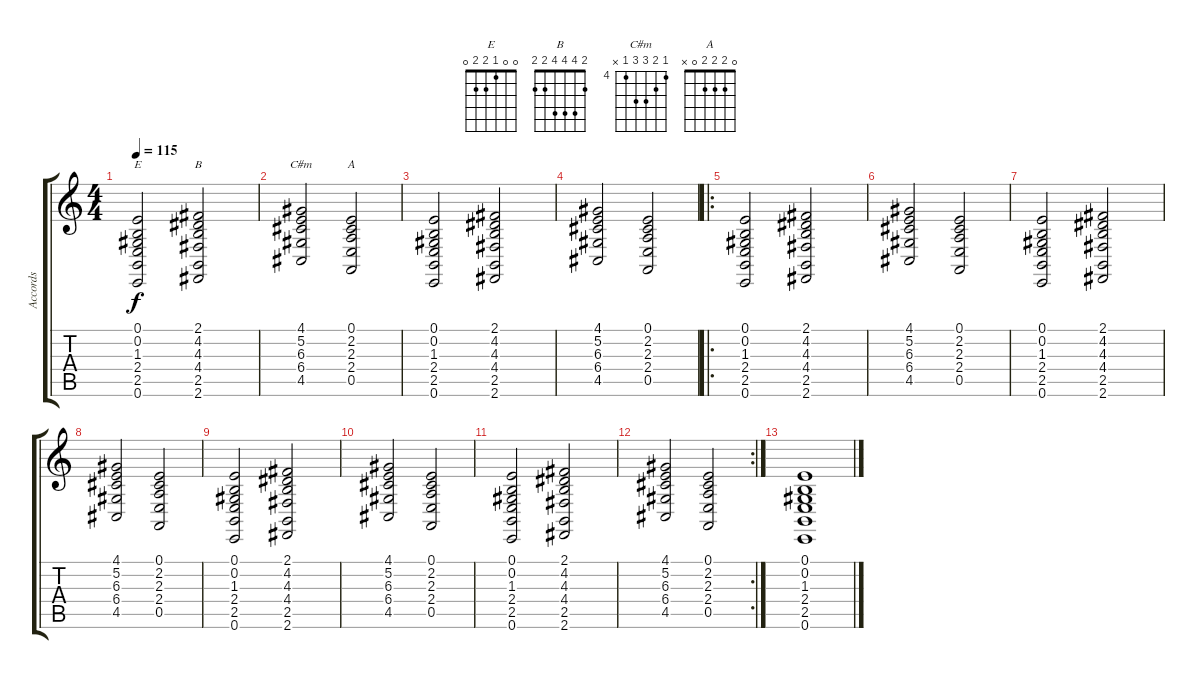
\track ("Accords" "Accords") {instrument stringensemble1}
\staff {score tabs}
\tuning (E4 B3 G3 D3 A2 E2) {hide}
\chord ("E" 0 0 1 2 2 0)
\chord ("B" 2 4 4 4 2 2)
\chord ("C#m" 4 5 6 6 4 x) {firstfret 4}
\chord ("A" 0 2 2 2 0 x)
\ts (4 4)
\tempo 115
\clef g2
\ks c
(0.1 0.2 1.3 2.4 2.5 0.6).2{ch "E" dy f} (2.1 4.2 4.3 4.4 2.5 2.6).2{ch "B"} |
(4.1 5.2 6.3 6.4 4.5).2{ch "C#m"} (0.1 2.2 2.3 2.4 0.5).2{ch "A"} |
(0.1 0.2 1.3 2.4 2.5 0.6).2 (2.1 4.2 4.3 4.4 2.5 2.6).2 |
(4.1 5.2 6.3 6.4 4.5).2 (0.1 2.2 2.3 2.4 0.5).2 |
\ro
(0.1 0.2 1.3 2.4 2.5 0.6).2 (2.1 4.2 4.3 4.4 2.5 2.6).2 |
(4.1 5.2 6.3 6.4 4.5).2 (0.1 2.2 2.3 2.4 0.5).2 |
(0.1 0.2 1.3 2.4 2.5 0.6).2 (2.1 4.2 4.3 4.4 2.5 2.6).2 |
(4.1 5.2 6.3 6.4 4.5).2 (0.1 2.2 2.3 2.4 0.5).2 |
(0.1 0.2 1.3 2.4 2.5 0.6).2 (2.1 4.2 4.3 4.4 2.5 2.6).2 |
(4.1 5.2 6.3 6.4 4.5).2 (0.1 2.2 2.3 2.4 0.5).2 |
(0.1 0.2 1.3 2.4 2.5 0.6).2 (2.1 4.2 4.3 4.4 2.5 2.6).2 |
\rc 2
(4.1 5.2 6.3 6.4 4.5).2 (0.1 2.2 2.3 2.4 0.5).2 |
(0.1 0.2 1.3 2.4 2.5 0.6).1
